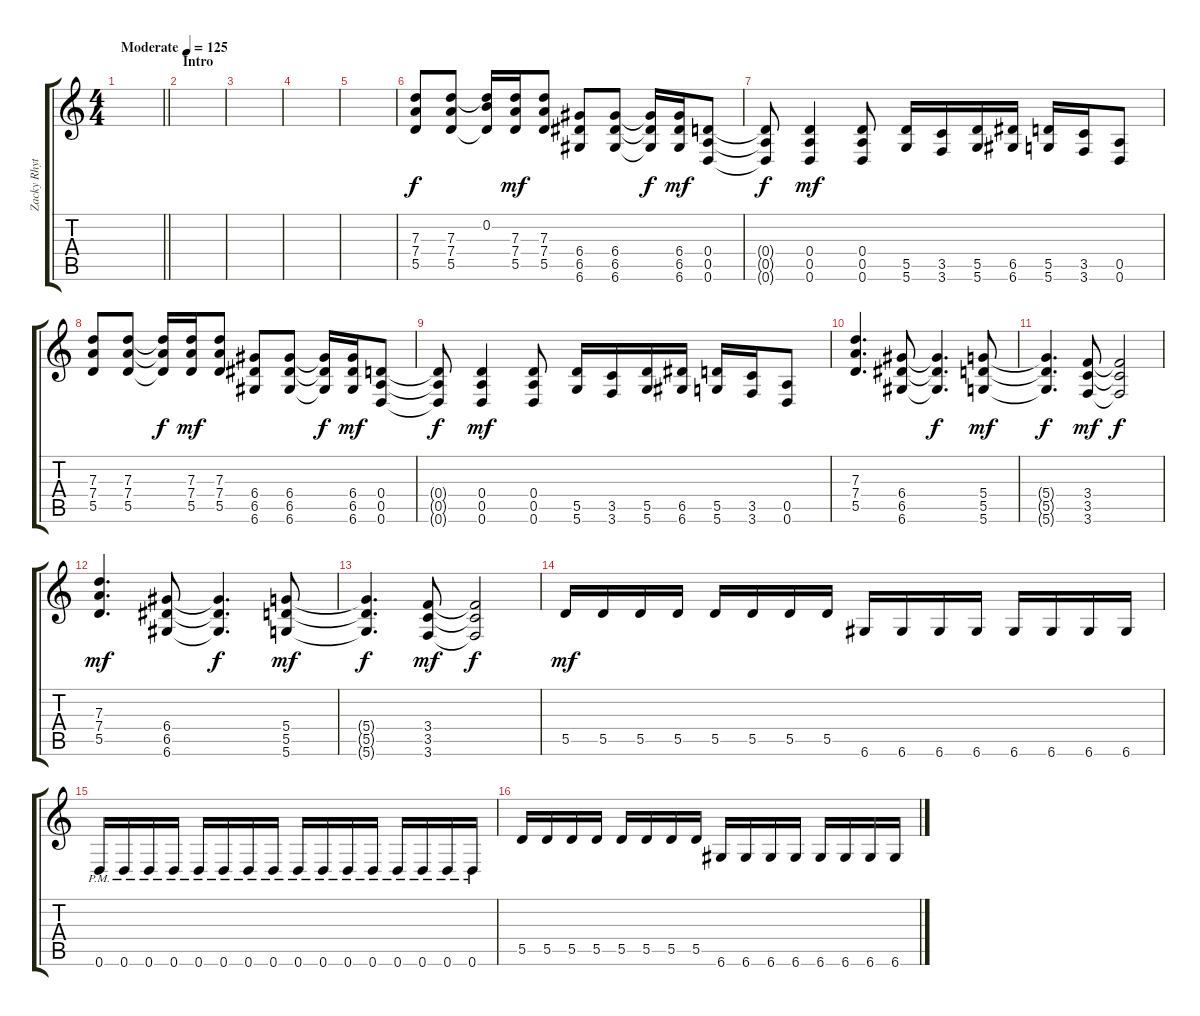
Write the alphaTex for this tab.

\track ("Zacky Rhythm" "Zacky Rhyt") {instrument distortionguitar}
\staff {score tabs}
\tuning (E4 B3 G3 D3 A2 D2) {hide}
\ts (4 4)
\tempo (125 "Moderate")
\clef g2
\barLineRight lightlight
\ks c
|
\section ("" "Intro")
|
|
|
|
(7.3 7.4 5.5).8 (7.3 7.4 5.5).8 (0.2 7.3{t} 5.5{t}).16{dy f} (7.3 7.4 5.5).16{dy mf} (7.3 7.4 5.5).8 (6.4 6.5 6.6).8 (6.4 6.5 6.6).8 (6.4{t} 6.5{t} 6.6{t}).16{dy f} (6.4 6.5 6.6).16{dy mf} (0.4 0.5 0.6).8 |
(0.4{t} 0.5{t} 0.6{t}).8{dy f} (0.4 0.5 0.6).4{dy mf} (0.4 0.5 0.6).8 (5.5 5.6).16 (3.5 3.6).16 (5.5 5.6).16 (6.5 6.6).16 (5.5 5.6).16 (3.5 3.6).16 (0.5 0.6).8 |
(7.3 7.4 5.5).8 (7.3 7.4 5.5).8 (7.3{t} 7.4{t} 5.5{t}).16{dy f} (7.3 7.4 5.5).16{dy mf} (7.3 7.4 5.5).8 (6.4 6.5 6.6).8 (6.4 6.5 6.6).8 (6.4{t} 6.5{t} 6.6{t}).16{dy f} (6.4 6.5 6.6).16{dy mf} (0.4 0.5 0.6).8 |
(0.4{t} 0.5{t} 0.6{t}).8{dy f} (0.4 0.5 0.6).4{dy mf} (0.4 0.5 0.6).8 (5.5 5.6).16 (3.5 3.6).16 (5.5 5.6).16 (6.5 6.6).16 (5.5 5.6).16 (3.5 3.6).16 (0.5 0.6).8 |
(7.3 7.4 5.5).4{d} (6.4 6.5 6.6).8 (6.4{t} 6.5{t} 6.6{t}).4{d dy f} (5.4 5.5 5.6).8{dy mf} |
(5.4{t} 5.5{t} 5.6{t}).4{d dy f} (3.4 3.5 3.6).8{dy mf} (3.4{t} 3.5{t} 3.6{t}).2{dy f} |
(7.3 7.4 5.5).4{d dy mf} (6.4 6.5 6.6).8 (6.4{t} 6.5{t} 6.6{t}).4{d dy f} (5.4 5.5 5.6).8{dy mf} |
(5.4{t} 5.5{t} 5.6{t}).4{d dy f} (3.4 3.5 3.6).8{dy mf} (3.4{t} 3.5{t} 3.6{t}).2{dy f} |
5.5.16{dy mf} 5.5.16 5.5.16 5.5.16 5.5.16 5.5.16 5.5.16 5.5.16 6.6.16 6.6.16 6.6.16 6.6.16 6.6.16 6.6.16 6.6.16 6.6.16 |
0.6{pm}.16 0.6{pm}.16 0.6{pm}.16 0.6{pm}.16 0.6{pm}.16 0.6{pm}.16 0.6{pm}.16 0.6{pm}.16 0.6{pm}.16 0.6{pm}.16 0.6{pm}.16 0.6{pm}.16 0.6{pm}.16 0.6{pm}.16 0.6{pm}.16 0.6{pm}.16 |
5.5.16 5.5.16 5.5.16 5.5.16 5.5.16 5.5.16 5.5.16 5.5.16 6.6.16 6.6.16 6.6.16 6.6.16 6.6.16 6.6.16 6.6.16 6.6.16
